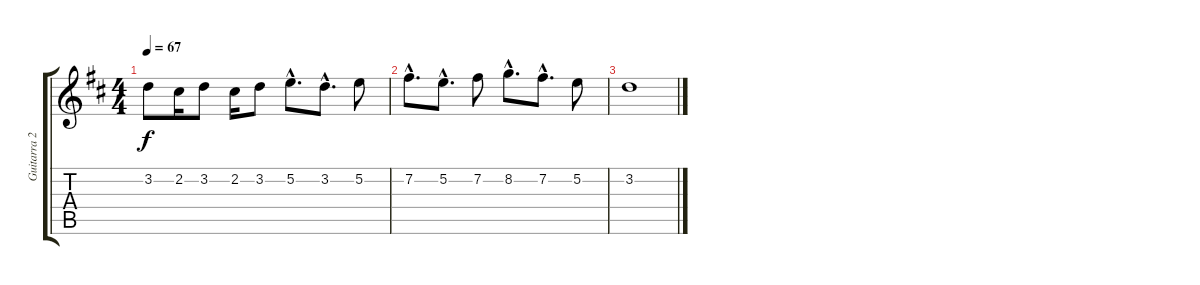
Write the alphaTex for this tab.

\track ("Guitarra 2" "Guitarra 2") {instrument acousticguitarsteel}
\staff {score tabs}
\tuning (E4 B3 G3 D3 A2 E2) {hide}
\ts (4 4)
\tempo 67
\clef g2
\ks bminor
3.2.8{dy f} 2.2.16 3.2.8 2.2.16 3.2.8 5.2{hac}.8{d} 3.2{hac}.8{d} 5.2.8 |
7.2{hac}.8{d} 5.2{hac}.8{d} 7.2.8 8.2{hac}.8{d} 7.2{hac}.8{d} 5.2.8 |
3.2.1
